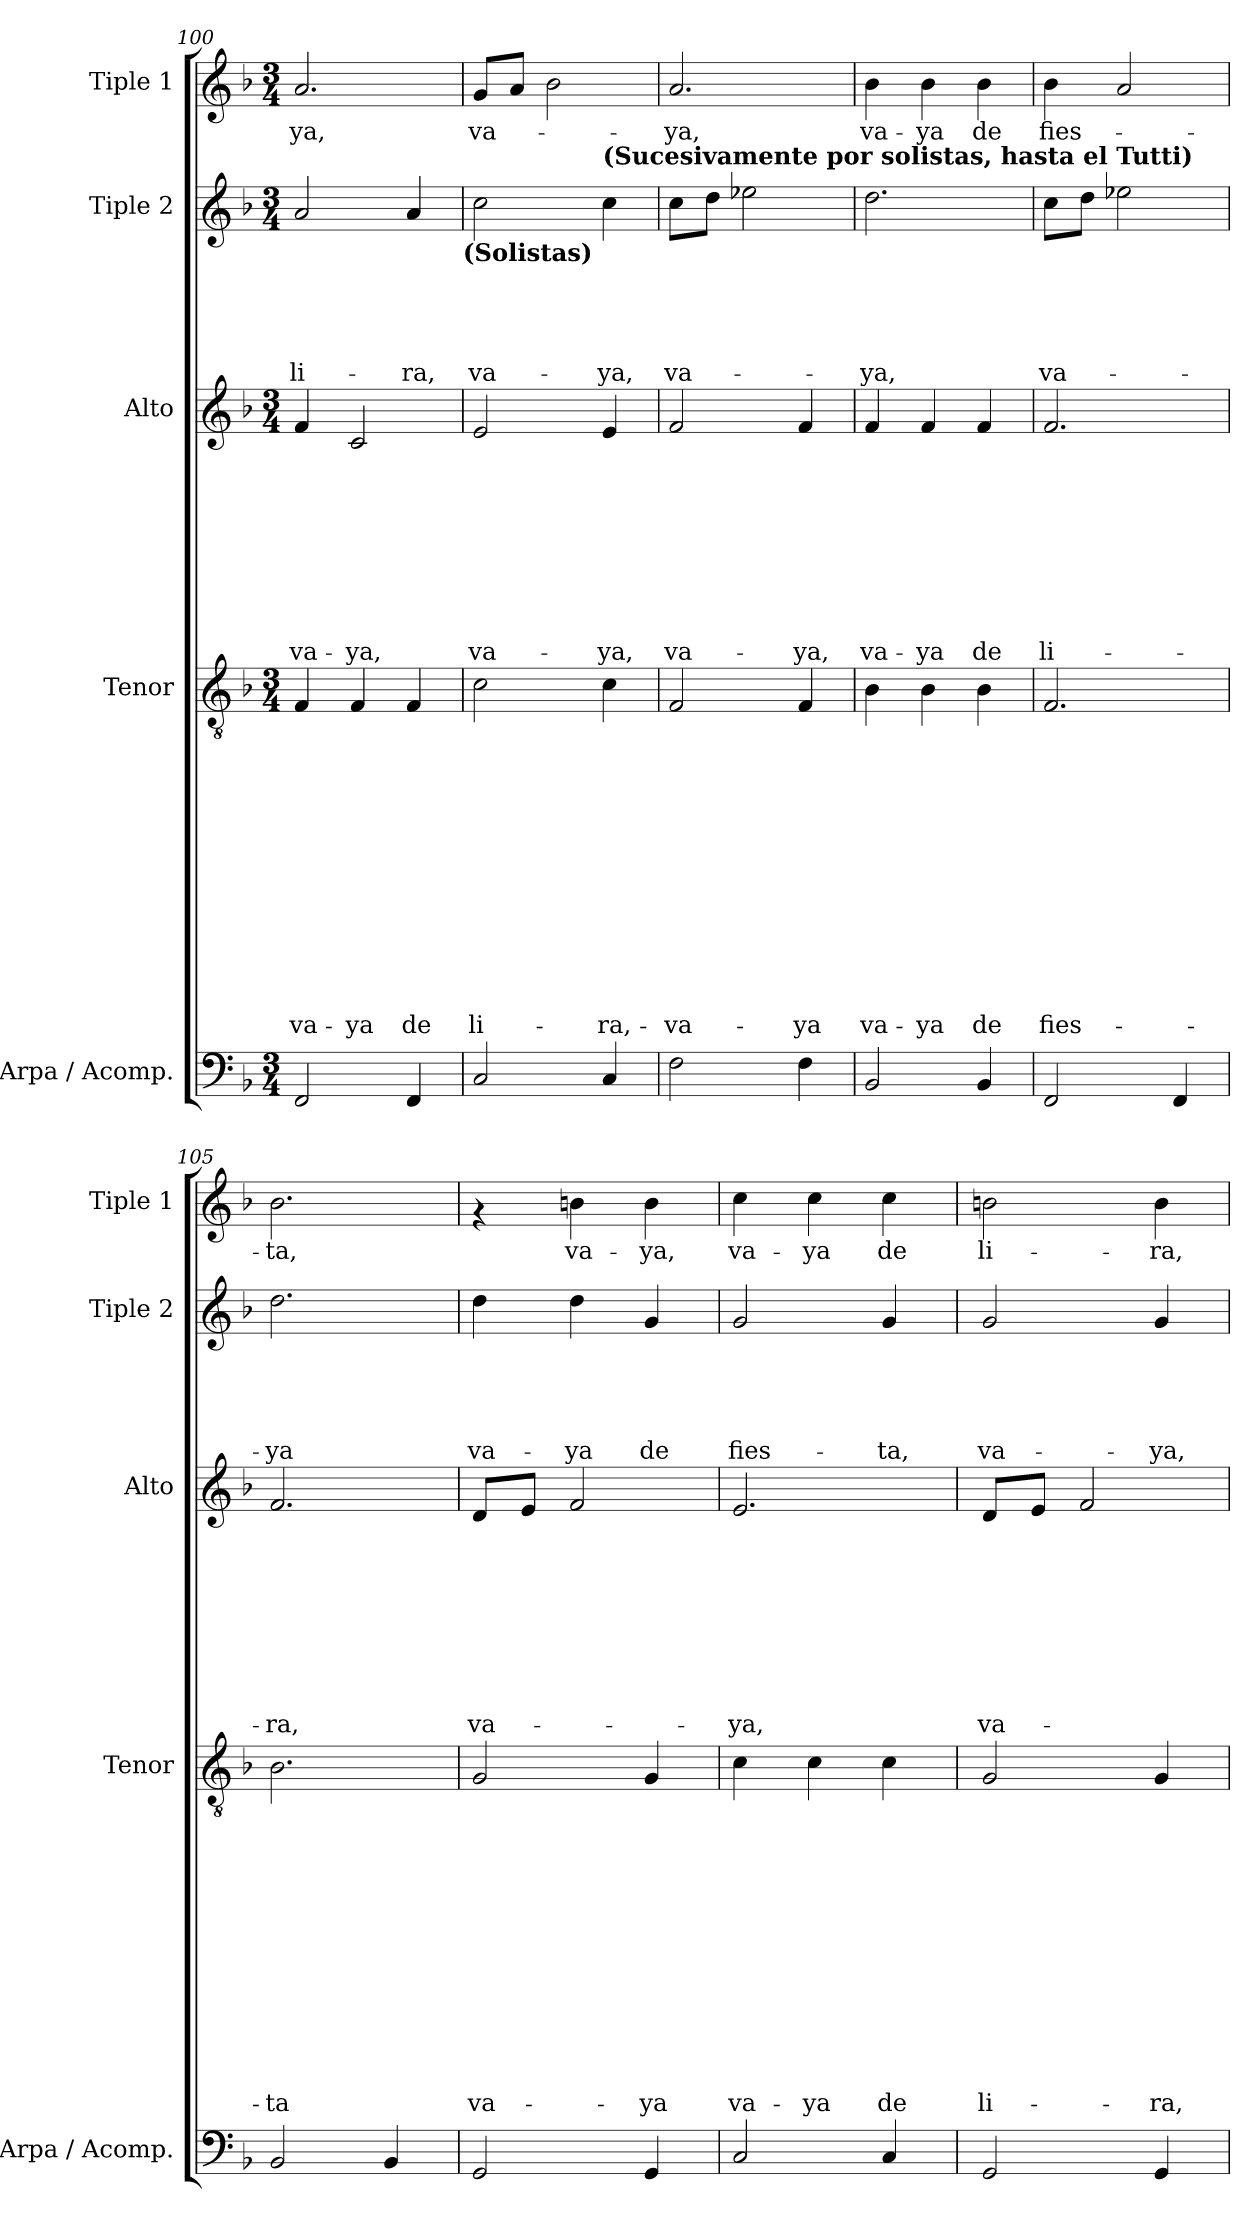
**kern	**kern	**text	**text	**text	**text	**text	**text	**text	**text	**text	**text	**text	**text	**text	**kern	**text	**text	**text	**text	**text	**text	**text	**text	**text	**kern	**text	**text	**text	**text	**text	**kern	**text
*part5	*part4	*part4	*part4	*part4	*part4	*part4	*part4	*part4	*part4	*part4	*part4	*part4	*part4	*part4	*part3	*part3	*part3	*part3	*part3	*part3	*part3	*part3	*part3	*part3	*part2	*part2	*part2	*part2	*part2	*part2	*part1	*part1
*staff5	*staff4	*staff4	*staff4	*staff4	*staff4	*staff4	*staff4	*staff4	*staff4	*staff4	*staff4	*staff4	*staff4	*staff4	*staff3	*staff3	*staff3	*staff3	*staff3	*staff3	*staff3	*staff3	*staff3	*staff3	*staff2	*staff2	*staff2	*staff2	*staff2	*staff2	*staff1	*staff1
*I"Arpa / Acomp.	*I"Tenor	*	*	*	*	*	*	*	*	*	*	*	*	*	*I"Alto	*	*	*	*	*	*	*	*	*	*I"Tiple 2	*	*	*	*	*	*I"Tiple 1	*
*I'Arpa / Acomp.	*I'Tenor	*	*	*	*	*	*	*	*	*	*	*	*	*	*I'Alto	*	*	*	*	*	*	*	*	*	*I'Tiple 2	*	*	*	*	*	*I'Tiple 1	*
!!LO:PB:g=z
*clefF4	*clefGv2	*	*	*	*	*	*	*	*	*	*	*	*	*	*clefG2	*	*	*	*	*	*	*	*	*	*clefG2	*	*	*	*	*	*clefG2	*
*k[b-]	*k[b-]	*	*	*	*	*	*	*	*	*	*	*	*	*	*k[b-]	*	*	*	*	*	*	*	*	*	*k[b-]	*	*	*	*	*	*k[b-]	*
*F:	*F:	*	*	*	*	*	*	*	*	*	*	*	*	*	*F:	*	*	*	*	*	*	*	*	*	*F:	*	*	*	*	*	*F:	*
*M3/4	*M3/4	*	*	*	*	*	*	*	*	*	*	*	*	*	*M3/4	*	*	*	*	*	*	*	*	*	*M3/4	*	*	*	*	*	*M3/4	*
=100	=100	=100	=100	=100	=100	=100	=100	=100	=100	=100	=100	=100	=100	=100	=100	=100	=100	=100	=100	=100	=100	=100	=100	=100	=100	=100	=100	=100	=100	=100	=100	=100
!	!	!	!	!	!	!	!	!	!	!	!	!	!	!LO:LY:b	!	!	!	!	!	!	!	!	!	!LO:LY:b	!	!	!	!	!	!LO:LY:b	!	!LO:LY:b
2FF/	4F/	.	.	.	.	.	.	.	.	.	.	.	.	va-	4f/	.	.	.	.	.	.	.	.	va-	2a/	.	.	.	.	li-	2.a/	-ya,
!	!	!	!	!	!	!	!	!	!	!	!	!	!	!LO:LY:b	!	!	!	!	!	!	!	!	!	!LO:LY:b	!	!	!	!	!	!	!	!
.	4F/	.	.	.	.	.	.	.	.	.	.	.	.	-ya	2c/	.	.	.	.	.	.	.	.	-ya,	.	.	.	.	.	.	.	.
!	!	!	!	!	!	!	!	!	!	!	!	!	!	!LO:LY:b	!	!	!	!	!	!	!	!	!	!	!	!	!	!	!	!LO:LY:b	!	!
4FF/	4F/	.	.	.	.	.	.	.	.	.	.	.	.	de	.	.	.	.	.	.	.	.	.	.	4a/	.	.	.	.	-ra,	.	.
!	!	!	!	!	!	!	!	!	!	!	!	!	!	!	!	!	!	!	!	!	!	!	!	!	!LO:TX:b:B:t=(Solistas)	!	!	!	!	!	!	!
=101	=101	=101	=101	=101	=101	=101	=101	=101	=101	=101	=101	=101	=101	=101	=101	=101	=101	=101	=101	=101	=101	=101	=101	=101	=101	=101	=101	=101	=101	=101	=101	=101
!	!	!	!	!	!	!	!	!	!	!	!	!	!	!LO:LY:b	!	!	!	!	!	!	!	!	!	!LO:LY:b	!	!	!	!	!	!LO:LY:b	!	!LO:LY:b
2C/	2c\	.	.	.	.	.	.	.	.	.	.	.	.	li-	2e/	.	.	.	.	.	.	.	.	va-	2cc\	.	.	.	.	va-	8g/L	va-
.	.	.	.	.	.	.	.	.	.	.	.	.	.	.	.	.	.	.	.	.	.	.	.	.	.	.	.	.	.	.	8a/J	.
.	.	.	.	.	.	.	.	.	.	.	.	.	.	.	.	.	.	.	.	.	.	.	.	.	.	.	.	.	.	.	2b-\	.
!	!	!	!	!	!	!	!	!	!	!	!	!	!	!	!	!	!	!	!	!	!	!	!	!	!LO:TX:a:B:t=(Sucesivamente por solistas, hasta el Tutti)	!	!	!	!	!	!	!
!	!	!	!	!	!	!	!	!	!	!	!	!	!	!LO:LY:b	!	!	!	!	!	!	!	!	!	!LO:LY:b	!	!	!	!	!	!LO:LY:b	!	!
4C/	4c\	.	.	.	.	.	.	.	.	.	.	.	.	-ra,-	4e/	.	.	.	.	.	.	.	.	-ya,	4cc\	.	.	.	.	-ya,	.	.
=102	=102	=102	=102	=102	=102	=102	=102	=102	=102	=102	=102	=102	=102	=102	=102	=102	=102	=102	=102	=102	=102	=102	=102	=102	=102	=102	=102	=102	=102	=102	=102	=102
!	!	!	!	!	!	!	!	!	!	!	!	!	!	!LO:LY:b	!	!	!	!	!	!	!	!	!	!LO:LY:b	!	!	!	!	!	!LO:LY:b	!	!LO:LY:b
2F\	2F/	.	.	.	.	.	.	.	.	.	.	.	.	-va-	2f/	.	.	.	.	.	.	.	.	va-	8cc\L	.	.	.	.	va-	2.a/	-ya,
.	.	.	.	.	.	.	.	.	.	.	.	.	.	.	.	.	.	.	.	.	.	.	.	.	8dd\J	.	.	.	.	.	.	.
.	.	.	.	.	.	.	.	.	.	.	.	.	.	.	.	.	.	.	.	.	.	.	.	.	2ee-X\	.	.	.	.	.	.	.
!	!	!	!	!	!	!	!	!	!	!	!	!	!	!LO:LY:b	!	!	!	!	!	!	!	!	!	!LO:LY:b	!	!	!	!	!	!	!	!
4F\	4F/	.	.	.	.	.	.	.	.	.	.	.	.	-ya	4f/	.	.	.	.	.	.	.	.	-ya,	.	.	.	.	.	.	.	.
=103	=103	=103	=103	=103	=103	=103	=103	=103	=103	=103	=103	=103	=103	=103	=103	=103	=103	=103	=103	=103	=103	=103	=103	=103	=103	=103	=103	=103	=103	=103	=103	=103
!	!	!	!	!	!	!	!	!	!	!	!	!	!	!LO:LY:b	!	!	!	!	!	!	!	!	!	!LO:LY:b	!	!	!	!	!	!LO:LY:b	!	!LO:LY:b
2BB-/	4B-\	.	.	.	.	.	.	.	.	.	.	.	.	va-	4f/	.	.	.	.	.	.	.	.	va-	2.dd\	.	.	.	.	-ya,	4b-\	va-
!	!	!	!	!	!	!	!	!	!	!	!	!	!	!LO:LY:b	!	!	!	!	!	!	!	!	!	!LO:LY:b	!	!	!	!	!	!	!	!LO:LY:b
.	4B-\	.	.	.	.	.	.	.	.	.	.	.	.	-ya	4f/	.	.	.	.	.	.	.	.	-ya	.	.	.	.	.	.	4b-\	-ya
!	!	!	!	!	!	!	!	!	!	!	!	!	!	!LO:LY:b	!	!	!	!	!	!	!	!	!	!LO:LY:b	!	!	!	!	!	!	!	!LO:LY:b
4BB-/	4B-\	.	.	.	.	.	.	.	.	.	.	.	.	de	4f/	.	.	.	.	.	.	.	.	de	.	.	.	.	.	.	4b-\	de
=104	=104	=104	=104	=104	=104	=104	=104	=104	=104	=104	=104	=104	=104	=104	=104	=104	=104	=104	=104	=104	=104	=104	=104	=104	=104	=104	=104	=104	=104	=104	=104	=104
!	!	!	!	!	!	!	!	!	!	!	!	!	!	!LO:LY:b	!	!	!	!	!	!	!	!	!	!LO:LY:b	!	!	!	!	!	!LO:LY:b	!	!LO:LY:b
2FF/	2.F/	.	.	.	.	.	.	.	.	.	.	.	.	fies-	2.f/	.	.	.	.	.	.	.	.	li-	8cc\L	.	.	.	.	va-	4b-\	fies-
.	.	.	.	.	.	.	.	.	.	.	.	.	.	.	.	.	.	.	.	.	.	.	.	.	8dd\J	.	.	.	.	.	.	.
.	.	.	.	.	.	.	.	.	.	.	.	.	.	.	.	.	.	.	.	.	.	.	.	.	2ee-X\	.	.	.	.	.	2a/	.
4FF/	.	.	.	.	.	.	.	.	.	.	.	.	.	.	.	.	.	.	.	.	.	.	.	.	.	.	.	.	.	.	.	.
=105	=105	=105	=105	=105	=105	=105	=105	=105	=105	=105	=105	=105	=105	=105	=105	=105	=105	=105	=105	=105	=105	=105	=105	=105	=105	=105	=105	=105	=105	=105	=105	=105
!	!	!	!	!	!	!	!	!	!	!	!	!	!	!LO:LY:b	!	!	!	!	!	!	!	!	!	!LO:LY:b	!	!	!	!	!	!LO:LY:b	!	!LO:LY:b
2BB-/	2.B-\	.	.	.	.	.	.	.	.	.	.	.	.	-ta	2.f/	.	.	.	.	.	.	.	.	-ra,	2.dd\	.	.	.	.	-ya	2.b-\	-ta,
4BB-/	.	.	.	.	.	.	.	.	.	.	.	.	.	.	.	.	.	.	.	.	.	.	.	.	.	.	.	.	.	.	.	.
!!LO:LB:g=z
=106	=106	=106	=106	=106	=106	=106	=106	=106	=106	=106	=106	=106	=106	=106	=106	=106	=106	=106	=106	=106	=106	=106	=106	=106	=106	=106	=106	=106	=106	=106	=106	=106
!	!	!	!	!	!	!	!	!	!	!	!	!	!	!LO:LY:b	!	!	!	!	!	!	!	!	!	!LO:LY:b	!	!	!	!	!	!LO:LY:b	!	!
2GG/	2G/	.	.	.	.	.	.	.	.	.	.	.	.	va-	8d/L	.	.	.	.	.	.	.	.	va-	4dd\	.	.	.	.	va-	4rf	.
.	.	.	.	.	.	.	.	.	.	.	.	.	.	.	8e/J	.	.	.	.	.	.	.	.	.	.	.	.	.	.	.	.	.
!	!	!	!	!	!	!	!	!	!	!	!	!	!	!	!	!	!	!	!	!	!	!	!	!	!	!	!	!	!	!LO:LY:b	!	!LO:LY:b
.	.	.	.	.	.	.	.	.	.	.	.	.	.	.	2f/	.	.	.	.	.	.	.	.	.	4dd\	.	.	.	.	-ya	4bn\	va-
!	!	!	!	!	!	!	!	!	!	!	!	!	!	!LO:LY:b	!	!	!	!	!	!	!	!	!	!	!	!	!	!	!	!LO:LY:b	!	!LO:LY:b
4GG/	4G/	.	.	.	.	.	.	.	.	.	.	.	.	-ya	.	.	.	.	.	.	.	.	.	.	4g/	.	.	.	.	de	4b\	-ya,
=107	=107	=107	=107	=107	=107	=107	=107	=107	=107	=107	=107	=107	=107	=107	=107	=107	=107	=107	=107	=107	=107	=107	=107	=107	=107	=107	=107	=107	=107	=107	=107	=107
!	!	!	!	!	!	!	!	!	!	!	!	!	!	!LO:LY:b	!	!	!	!	!	!	!	!	!	!LO:LY:b	!	!	!	!	!	!LO:LY:b	!	!LO:LY:b
2C/	4c\	.	.	.	.	.	.	.	.	.	.	.	.	va-	2.e/	.	.	.	.	.	.	.	.	-ya,	2g/	.	.	.	.	fies-	4cc\	va-
!	!	!	!	!	!	!	!	!	!	!	!	!	!	!LO:LY:b	!	!	!	!	!	!	!	!	!	!	!	!	!	!	!	!	!	!LO:LY:b
.	4c\	.	.	.	.	.	.	.	.	.	.	.	.	-ya	.	.	.	.	.	.	.	.	.	.	.	.	.	.	.	.	4cc\	-ya
!	!	!	!	!	!	!	!	!	!	!	!	!	!	!LO:LY:b	!	!	!	!	!	!	!	!	!	!	!	!	!	!	!	!LO:LY:b	!	!LO:LY:b
4C/	4c\	.	.	.	.	.	.	.	.	.	.	.	.	de	.	.	.	.	.	.	.	.	.	.	4g/	.	.	.	.	-ta,	4cc\	de
=108	=108	=108	=108	=108	=108	=108	=108	=108	=108	=108	=108	=108	=108	=108	=108	=108	=108	=108	=108	=108	=108	=108	=108	=108	=108	=108	=108	=108	=108	=108	=108	=108
!	!	!	!	!	!	!	!	!	!	!	!	!	!	!LO:LY:b	!	!	!	!	!	!	!	!	!	!LO:LY:b	!	!	!	!	!	!LO:LY:b	!	!LO:LY:b
2GG/	2G/	.	.	.	.	.	.	.	.	.	.	.	.	li-	8d/L	.	.	.	.	.	.	.	.	va-	2g/	.	.	.	.	va-	2bn\	li-
.	.	.	.	.	.	.	.	.	.	.	.	.	.	.	8e/J	.	.	.	.	.	.	.	.	.	.	.	.	.	.	.	.	.
.	.	.	.	.	.	.	.	.	.	.	.	.	.	.	2f/	.	.	.	.	.	.	.	.	.	.	.	.	.	.	.	.	.
!	!	!	!	!	!	!	!	!	!	!	!	!	!	!LO:LY:b	!	!	!	!	!	!	!	!	!	!	!	!	!	!	!	!LO:LY:b	!	!LO:LY:b
4GG/	4G/	.	.	.	.	.	.	.	.	.	.	.	.	-ra,	.	.	.	.	.	.	.	.	.	.	4g/	.	.	.	.	-ya,	4b\	-ra,
=	=	=	=	=	=	=	=	=	=	=	=	=	=	=	=	=	=	=	=	=	=	=	=	=	=	=	=	=	=	=	=	=
*-	*-	*-	*-	*-	*-	*-	*-	*-	*-	*-	*-	*-	*-	*-	*-	*-	*-	*-	*-	*-	*-	*-	*-	*-	*-	*-	*-	*-	*-	*-	*-	*-
